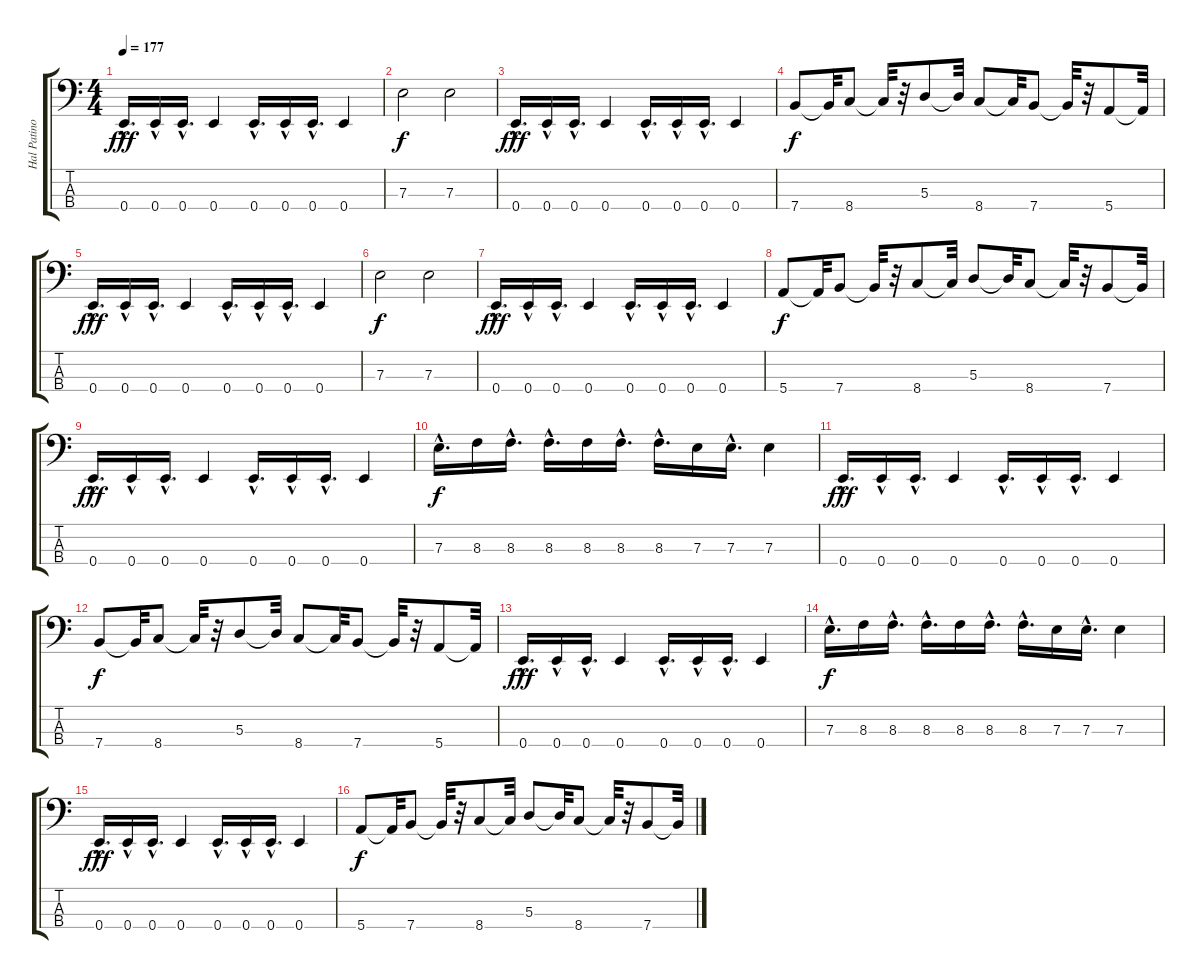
\track ("Hal Patino" "Hal Patino") {instrument electricbassfinger}
\staff {score tabs}
\tuning (G2 D2 A1 E1) {hide}
\ts (4 4)
\tempo 177
\clef f4
\ks c
0.4{hac}.16{d dy fff} 0.4{hac}.16 0.4{hac}.16{d} 0.4.4 0.4{hac}.16{d} 0.4{hac}.16 0.4{hac}.16{d} 0.4.4 |
7.3.2{dy f} 7.3.2 |
0.4{hac}.16{d dy fff} 0.4{hac}.16 0.4{hac}.16{d} 0.4.4 0.4{hac}.16{d} 0.4{hac}.16 0.4{hac}.16{d} 0.4.4 |
7.4.8{dy f} 7.4{t}.32 8.4.8 8.4{t}.32 r.32 5.3.8 5.3{t}.32 8.4.8 8.4{t}.32 7.4.8 7.4{t}.32 r.32 5.4.8 5.4{t}.32 |
0.4{hac}.16{d dy fff} 0.4{hac}.16 0.4{hac}.16{d} 0.4.4 0.4{hac}.16{d} 0.4{hac}.16 0.4{hac}.16{d} 0.4.4 |
7.3.2{dy f} 7.3.2 |
0.4{hac}.16{d dy fff} 0.4{hac}.16 0.4{hac}.16{d} 0.4.4 0.4{hac}.16{d} 0.4{hac}.16 0.4{hac}.16{d} 0.4.4 |
5.4.8{dy f} 5.4{t}.32 7.4.8 7.4{t}.32 r.32 8.4.8 8.4{t}.32 5.3.8 5.3{t}.32 8.4.8 8.4{t}.32 r.32 7.4.8 7.4{t}.32 |
0.4{hac}.16{d dy fff} 0.4{hac}.16 0.4{hac}.16{d} 0.4.4 0.4{hac}.16{d} 0.4{hac}.16 0.4{hac}.16{d} 0.4.4 |
7.3{hac}.16{d dy f} 8.3.16 8.3{hac}.16{d} 8.3{hac}.16{d} 8.3.16 8.3{hac}.16{d} 8.3{hac}.16{d} 7.3.16 7.3{hac}.16{d} 7.3.4 |
0.4{hac}.16{d dy fff} 0.4{hac}.16 0.4{hac}.16{d} 0.4.4 0.4{hac}.16{d} 0.4{hac}.16 0.4{hac}.16{d} 0.4.4 |
7.4.8{dy f} 7.4{t}.32 8.4.8 8.4{t}.32 r.32 5.3.8 5.3{t}.32 8.4.8 8.4{t}.32 7.4.8 7.4{t}.32 r.32 5.4.8 5.4{t}.32 |
0.4{hac}.16{d dy fff} 0.4{hac}.16 0.4{hac}.16{d} 0.4.4 0.4{hac}.16{d} 0.4{hac}.16 0.4{hac}.16{d} 0.4.4 |
7.3{hac}.16{d dy f} 8.3.16 8.3{hac}.16{d} 8.3{hac}.16{d} 8.3.16 8.3{hac}.16{d} 8.3{hac}.16{d} 7.3.16 7.3{hac}.16{d} 7.3.4 |
0.4{hac}.16{d dy fff} 0.4{hac}.16 0.4{hac}.16{d} 0.4.4 0.4{hac}.16{d} 0.4{hac}.16 0.4{hac}.16{d} 0.4.4 |
5.4.8{dy f} 5.4{t}.32 7.4.8 7.4{t}.32 r.32 8.4.8 8.4{t}.32 5.3.8 5.3{t}.32 8.4.8 8.4{t}.32 r.32 7.4.8 7.4{t}.32
